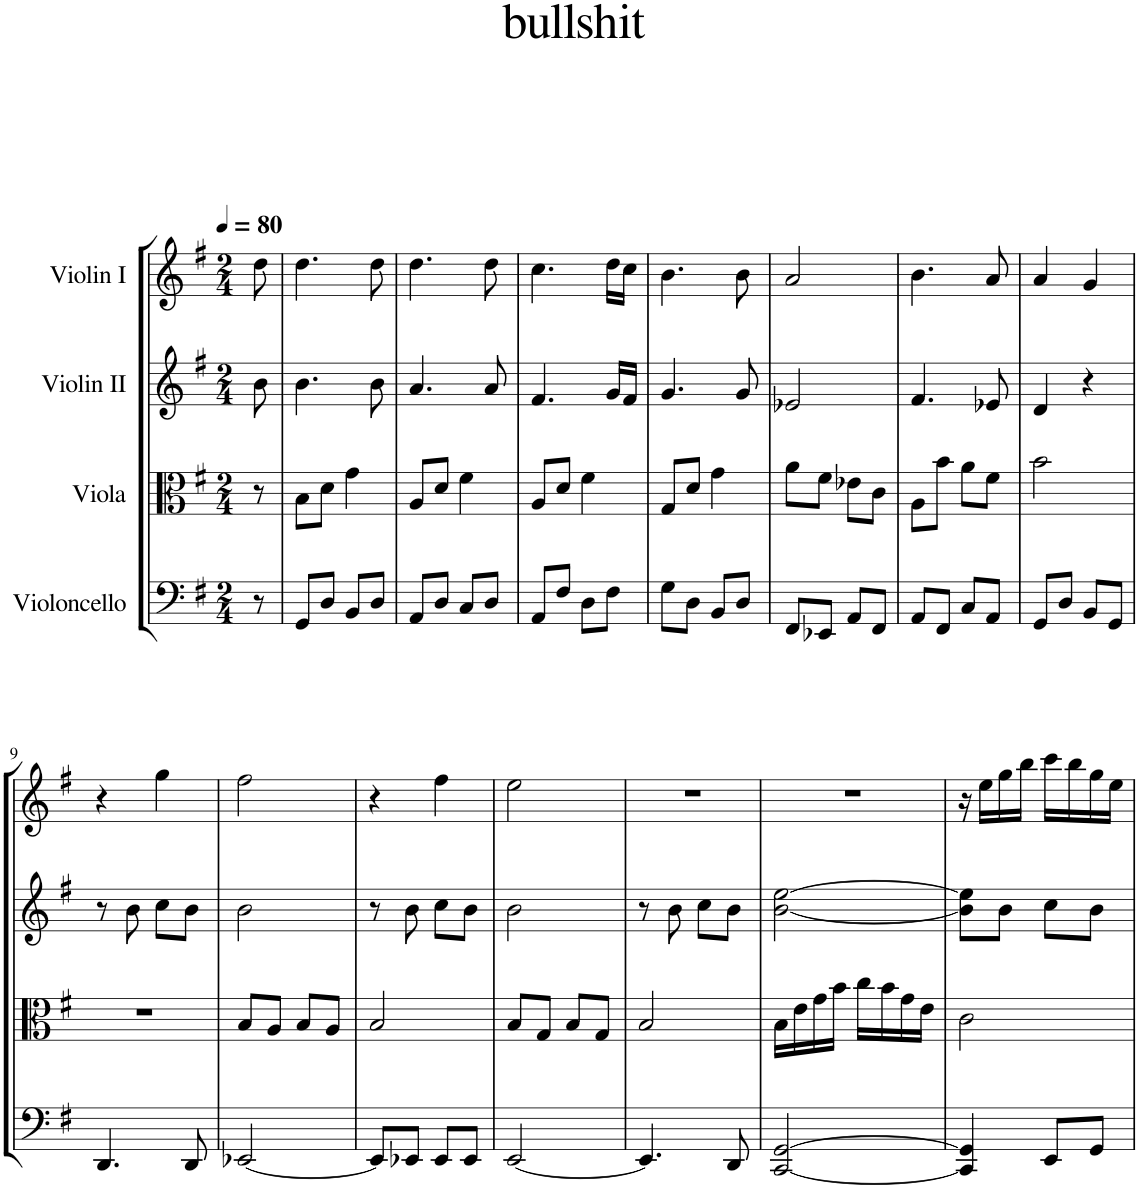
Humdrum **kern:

**kern	**kern	**kern	**kern
*part4	*part3	*part2	*part1
*staff4	*staff3	*staff2	*staff1
*I"Violoncello	*I"Viola	*I"Violin II	*I"Violin I
*I'Vc	*I'Vla	*I'Vln	*I'Vln
*clefF4	*clefC3	*clefG2	*clefG2
*k[f#]	*k[f#]	*k[f#]	*k[f#]
*M2/4	*M2/4	*M2/4	*M2/4
*MM80	*MM80	*MM80	*MM80
=1	=1	=1	=1
8r	8r	8b\	8dd\
=2	=2	=2	=2
8GG/L	8B\L	4.b\	4.dd\
8D/J	8d\J	.	.
8BB/L	4g\	.	.
8D/J	.	8b\	8dd\
=3	=3	=3	=3
8AA/L	8A/L	4.a/	4.dd\
8D/J	8d/J	.	.
8C/L	4f#\	.	.
8D/J	.	8a/	8dd\
=4	=4	=4	=4
8AA/L	8A/L	4.f#/	4.cc\
8F#/J	8d/J	.	.
8D\L	4f#\	.	.
8F#\J	.	16g/LL	16dd\LL
.	.	16f#/JJ	16cc\JJ
=5	=5	=5	=5
8G\L	8G/L	4.g/	4.b\
8D\J	8d/J	.	.
8BB/L	4g\	.	.
8D/J	.	8g/	8b\
=6	=6	=6	=6
8FF#/L	8a\L	2e-X/	2a/
8EE-X/J	8f#\J	.	.
8AA/L	8e-X\L	.	.
8FF#/J	8c\J	.	.
=7	=7	=7	=7
8AA/L	8A\L	4.f#/	4.b\
8FF#/J	8b\J	.	.
8C/L	8a\L	.	.
8AA/J	8f#\J	8e-X/	8a/
=8	=8	=8	=8
8GG/L	2b\	4d/	4a/
8D/J	.	.	.
8BB/L	.	4r	4g/
8GG/J	.	.	.
!!LO:LB:g=z
=9	=9	=9	=9
4.DD/	2r	8r	4r
.	.	8b\	.
.	.	8cc\L	4gg\
8DD/	.	8b\J	.
=10	=10	=10	=10
[2EE-X/	8B/L	2b\	2ff#\
.	8A/J	.	.
.	8B/L	.	.
.	8A/J	.	.
=11	=11	=11	=11
8EE-/L]	2B/	8r	4r
8EE-X/J	.	8b\	.
8EE-/L	.	8cc\L	4ff#\
8EE-/J	.	8b\J	.
=12	=12	=12	=12
[2EE/	8B/L	2b\	2ee\
.	8G/J	.	.
.	8B/L	.	.
.	8G/J	.	.
=13	=13	=13	=13
4.EE/]	2B/	8r	2r
.	.	8b\	.
.	.	8cc\L	.
8DD/	.	8b\J	.
=14	=14	=14	=14
[2CC/ [2GG/	16B\LL	[2b\ [2ee\	2r
.	16e\	.	.
.	16g\	.	.
.	16b\JJ	.	.
.	16cc\LL	.	.
.	16b\	.	.
.	16g\	.	.
.	16e\JJ	.	.
=15	=15	=15	=15
4CC/] 4GG/]	2c\	8b\] 8ee\]L	16r
.	.	.	16ee\LL
.	.	8b\J	16gg\
.	.	.	16bb\JJ
8EE/L	.	8cc\L	16ccc\LL
.	.	.	16bb\
8GG/J	.	8b\J	16gg\
.	.	.	16ee\JJ
=	=	=	=
*-	*-	*-	*-
